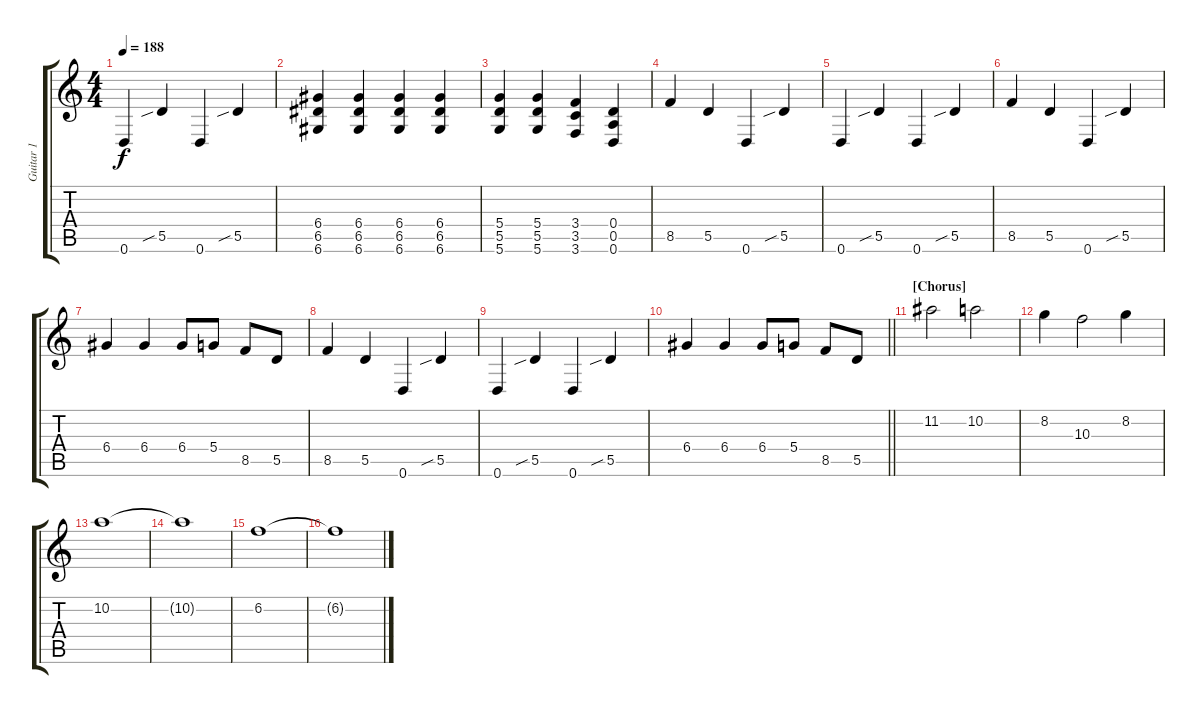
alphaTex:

\track ("Guitar 1" "Guitar 1") {instrument distortionguitar}
\staff {score tabs}
\tuning (E4 B3 G3 D3 A2 D2) {hide}
\ts (4 4)
\tempo 188
\clef g2
\ks c
0.6.4{dy f} 5.5{sib}.4 0.6.4 5.5{sib}.4 |
(6.4 6.5 6.6).4 (6.4 6.5 6.6).4 (6.4 6.5 6.6).4 (6.4 6.5 6.6).4 |
(5.4 5.5 5.6).4 (5.4 5.5 5.6).4 (3.4 3.5 3.6).4 (0.4 0.5 0.6).4 |
8.5.4 5.5.4 0.6.4 5.5{sib}.4 |
0.6.4 5.5{sib}.4 0.6.4 5.5{sib}.4 |
8.5.4 5.5.4 0.6.4 5.5{sib}.4 |
6.4.4 6.4.4 6.4.8 5.4.8 8.5.8 5.5.8 |
8.5.4 5.5.4 0.6.4 5.5{sib}.4 |
0.6.4 5.5{sib}.4 0.6.4 5.5{sib}.4 |
\barLineRight lightlight
6.4.4 6.4.4 6.4.8 5.4.8 8.5.8 5.5.8 |
\section ("" "[Chorus]")
11.2.2 10.2.2 |
8.2.4 10.3.2 8.2.4 |
10.2.1 |
10.2{t}.1 |
6.2.1 |
6.2{t}.1
